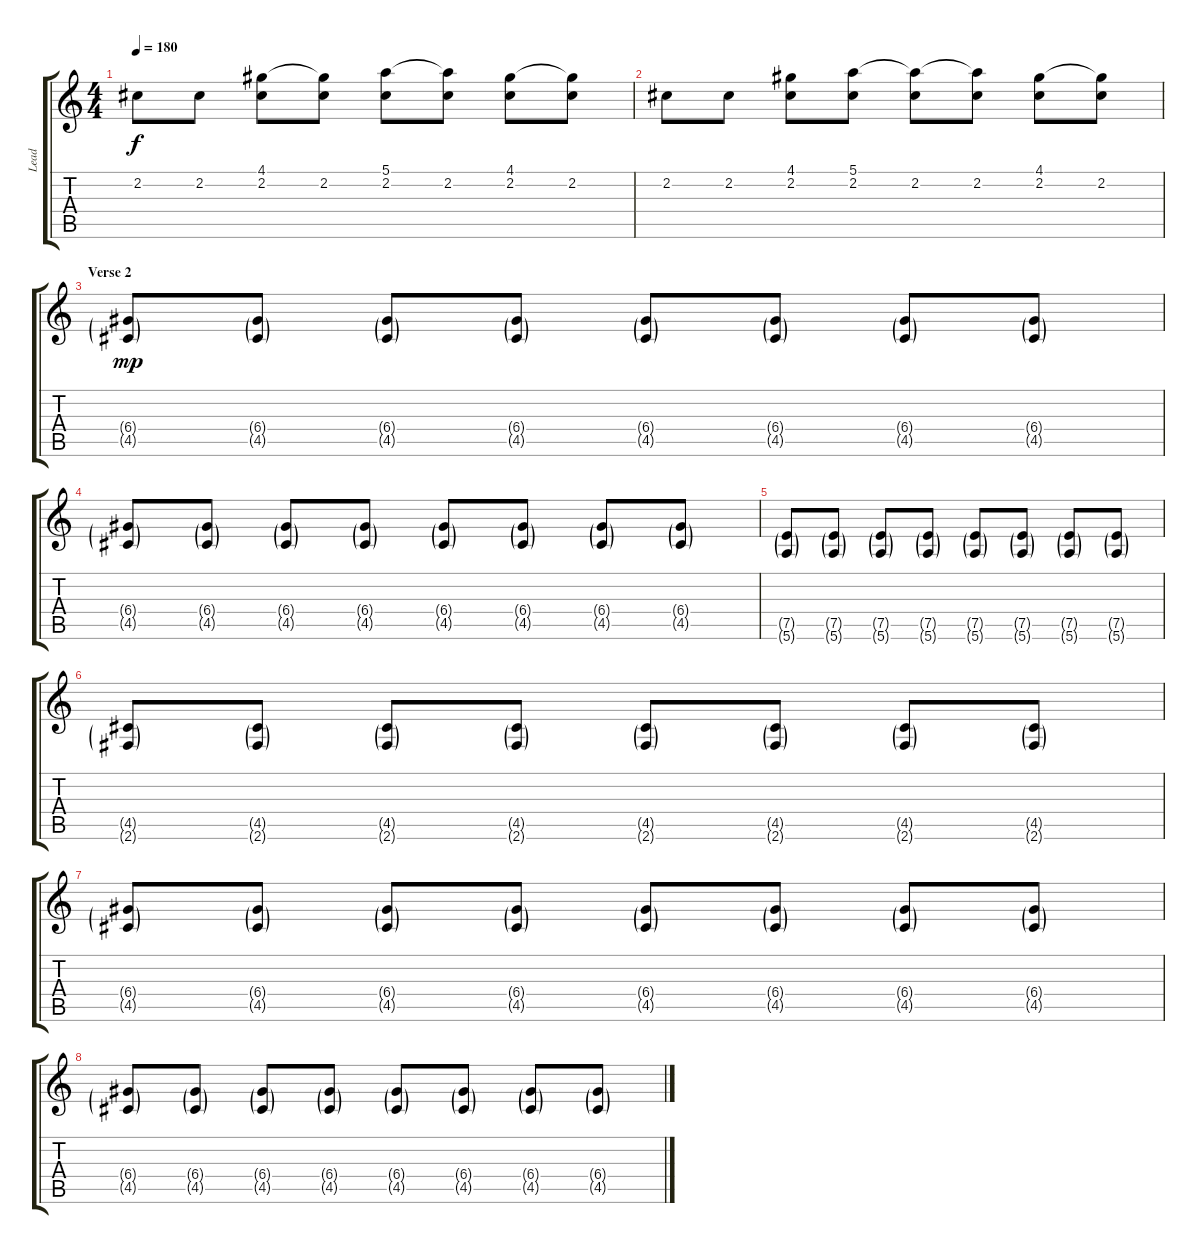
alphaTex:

\track ("Lead" "Lead") {instrument overdrivenguitar}
\staff {score tabs}
\tuning (E4 B3 G3 D3 A2 E2) {hide}
\ts (4 4)
\tempo 180
\clef g2
\ks c
2.2.8{dy f} 2.2.8 (4.1 2.2).8 (4.1{t} 2.2).8 (5.1 2.2).8 (5.1{t} 2.2).8 (4.1 2.2).8 (4.1{t} 2.2).8 |
2.2.8 2.2.8 (4.1 2.2).8 (5.1 2.2).8 (5.1{t} 2.2).8 (5.1{t} 2.2).8 (4.1 2.2).8 (4.1{t} 2.2).8 |
\section ("" "Verse 2")
(6.4{g} 4.5{g}).8{dy mp} (6.4{g} 4.5{g}).8 (6.4{g} 4.5{g}).8 (6.4{g} 4.5{g}).8 (6.4{g} 4.5{g}).8 (6.4{g} 4.5{g}).8 (6.4{g} 4.5{g}).8 (6.4{g} 4.5{g}).8 |
(6.4{g} 4.5{g}).8 (6.4{g} 4.5{g}).8 (6.4{g} 4.5{g}).8 (6.4{g} 4.5{g}).8 (6.4{g} 4.5{g}).8 (6.4{g} 4.5{g}).8 (6.4{g} 4.5{g}).8 (6.4{g} 4.5{g}).8 |
(7.5{g} 5.6{g}).8 (7.5{g} 5.6{g}).8 (7.5{g} 5.6{g}).8 (7.5{g} 5.6{g}).8 (7.5{g} 5.6{g}).8 (7.5{g} 5.6{g}).8 (7.5{g} 5.6{g}).8 (7.5{g} 5.6{g}).8 |
(4.5{g} 2.6{g}).8 (4.5{g} 2.6{g}).8 (4.5{g} 2.6{g}).8 (4.5{g} 2.6{g}).8 (4.5{g} 2.6{g}).8 (4.5{g} 2.6{g}).8 (4.5{g} 2.6{g}).8 (4.5{g} 2.6{g}).8 |
(6.4{g} 4.5{g}).8 (6.4{g} 4.5{g}).8 (6.4{g} 4.5{g}).8 (6.4{g} 4.5{g}).8 (6.4{g} 4.5{g}).8 (6.4{g} 4.5{g}).8 (6.4{g} 4.5{g}).8 (6.4{g} 4.5{g}).8 |
(6.4{g} 4.5{g}).8 (6.4{g} 4.5{g}).8 (6.4{g} 4.5{g}).8 (6.4{g} 4.5{g}).8 (6.4{g} 4.5{g}).8 (6.4{g} 4.5{g}).8 (6.4{g} 4.5{g}).8 (6.4{g} 4.5{g}).8
